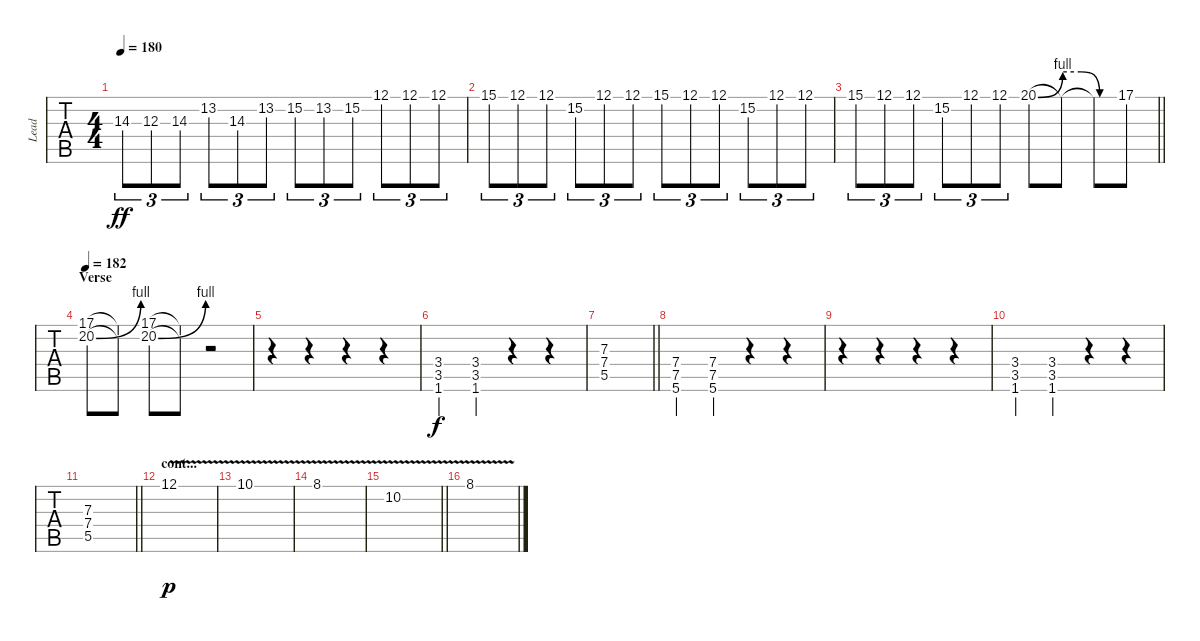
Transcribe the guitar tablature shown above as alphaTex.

\track ("Lead" "Lead") {instrument distortionguitar}
\staff {tabs}
\tuning (E4 B3 G3 D3 A2 E2) {hide}
\ts (4 4)
\tempo 180
\clef g2
\ks c
14.3.8{tu (3 2) ot 8va dy ff} 12.3.8{tu (3 2) ot 8va} 14.3.8{tu (3 2) ot 8va} 13.2.8{tu (3 2) ot 8va} 14.3.8{tu (3 2) ot 8va} 13.2.8{tu (3 2) ot 8va} 15.2.8{tu (3 2) ot 8va} 13.2.8{tu (3 2) ot 8va} 15.2.8{tu (3 2) ot 8va} 12.1.8{tu (3 2) ot 8va} 12.1.8{tu (3 2) ot 8va} 12.1.8{tu (3 2) ot 8va} |
15.1.8{tu (3 2) ot 8va} 12.1.8{tu (3 2) ot 8va} 12.1.8{tu (3 2) ot 8va} 15.2.8{tu (3 2) ot 8va} 12.1.8{tu (3 2) ot 8va} 12.1.8{tu (3 2) ot 8va} 15.1.8{tu (3 2) ot 8va} 12.1.8{tu (3 2) ot 8va} 12.1.8{tu (3 2) ot 8va} 15.2.8{tu (3 2) ot 8va} 12.1.8{tu (3 2) ot 8va} 12.1.8{tu (3 2) ot 8va} |
\barLineRight lightlight
15.1.8{tu (3 2) ot 8va} 12.1.8{tu (3 2) ot 8va} 12.1.8{tu (3 2) ot 8va} 15.2.8{tu (3 2) ot 8va} 12.1.8{tu (3 2) ot 8va} 12.1.8{tu (3 2) ot 8va} 20.1{be (bend 0 0 60 4)}.8{ot 8va} 20.1{be (custom 0 4 20 4 40 0 60 0) t}.8{ot 8va} 20.1{t}.8{ot 8va} 17.1.8{ot 8va} |
\section ("" "Verse")
\tempo 182
(17.1 20.2{be (bend 0 0 60 4)}).8{ot 8va} (17.1{t} 20.2{t}).8{ot 8va} (17.1 20.2{be (bend 0 0 60 4)}).8{ot 8va} (17.1{t} 20.2{t}).8{ot 8va} r.2 |
r.4 r.4 r.4 r.4 |
(3.4 3.5 1.6).4{dy f} (3.4 3.5 1.6).4 r.4 r.4 |
\barLineRight lightlight
(7.3 7.4 5.5).1 |
(7.4 7.5 5.6).4 (7.4 7.5 5.6).4 r.4 r.4 |
r.4 r.4 r.4 r.4 |
(3.4 3.5 1.6).4 (3.4 3.5 1.6).4 r.4 r.4 |
\barLineRight lightlight
(7.3 7.4 5.5).1 |
\section ("" "cont...")
12.1{v}.1{dy p} |
10.1{v}.1 |
8.1{v}.1 |
\barLineRight lightlight
10.2{v}.1 |
8.1{v}.1
